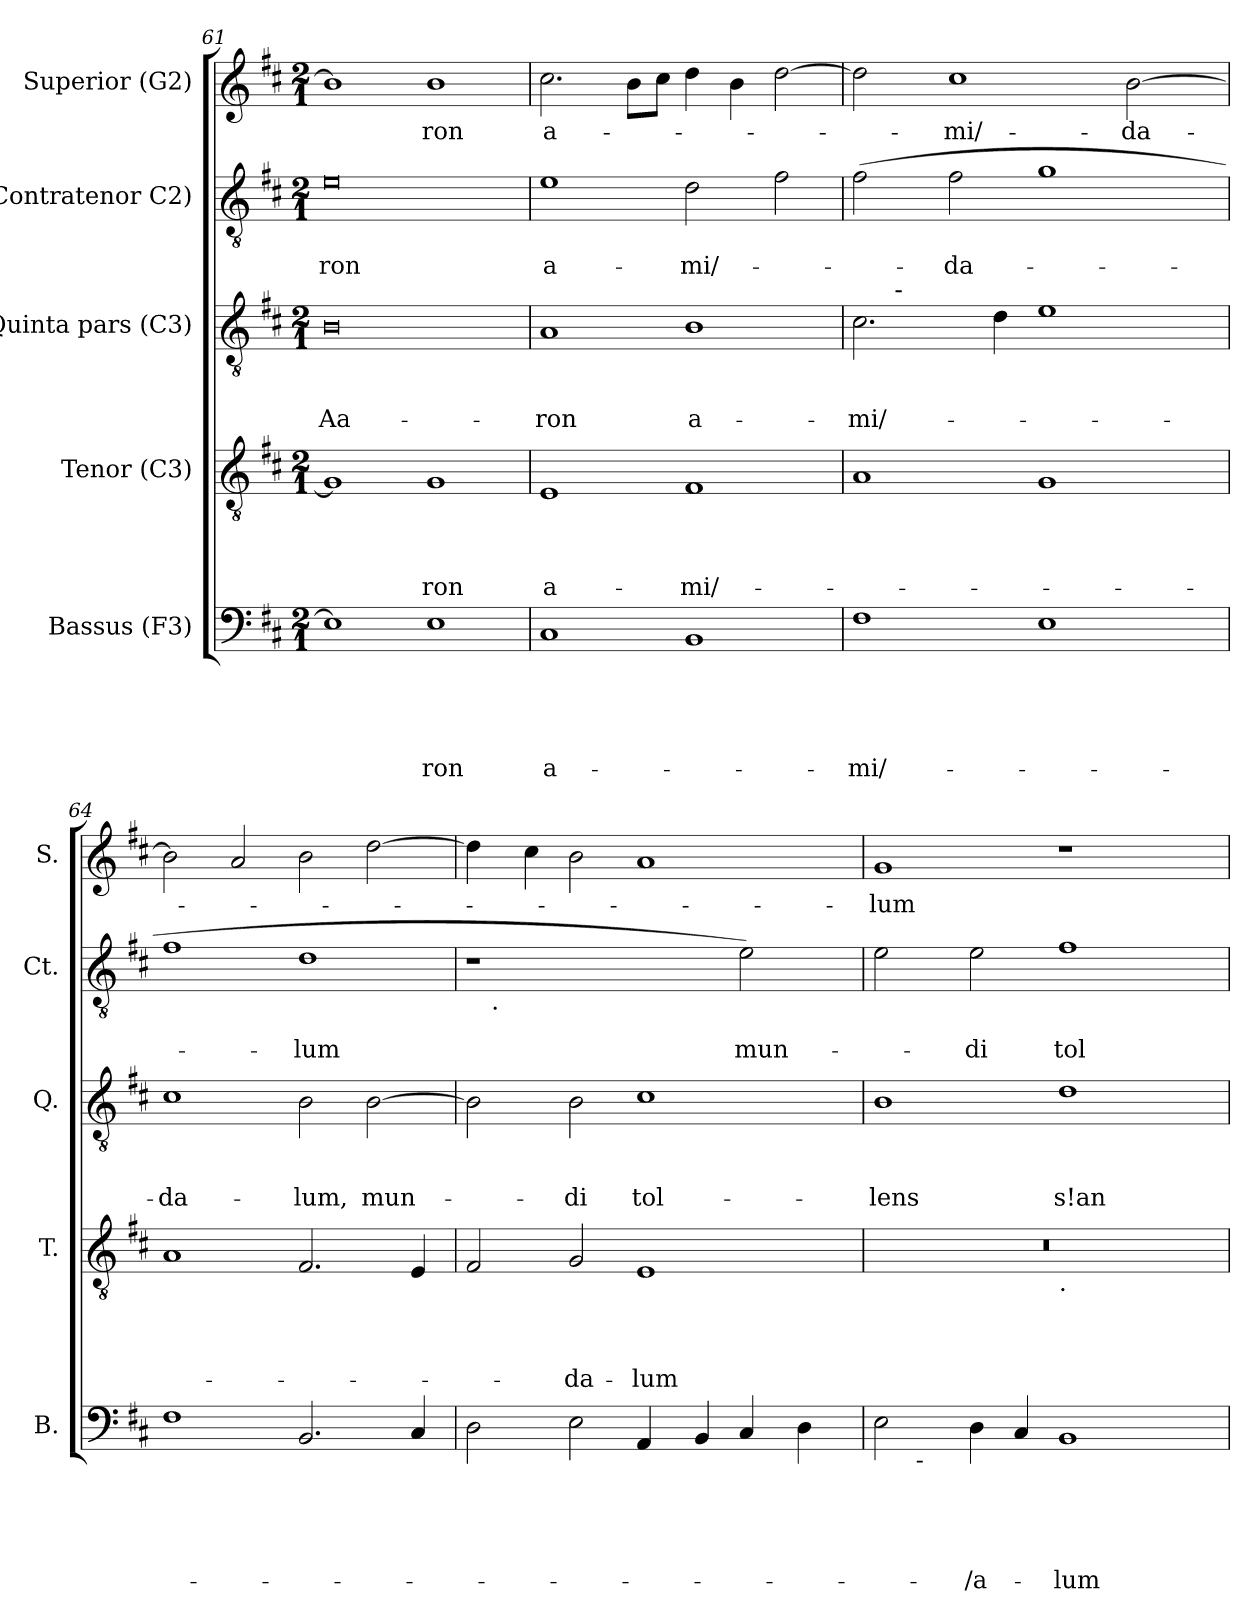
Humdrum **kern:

**kern	**text	**text	**text	**text	**text	**kern	**text	**text	**text	**text	**kern	**text	**text	**text	**kern	**text	**text	**kern	**text
*part5	*part5	*part5	*part5	*part5	*part5	*part4	*part4	*part4	*part4	*part4	*part3	*part3	*part3	*part3	*part2	*part2	*part2	*part1	*part1
*staff5	*staff5	*staff5	*staff5	*staff5	*staff5	*staff4	*staff4	*staff4	*staff4	*staff4	*staff3	*staff3	*staff3	*staff3	*staff2	*staff2	*staff2	*staff1	*staff1
*I"Bassus (F3)	*	*	*	*	*	*I"Tenor (C3)	*	*	*	*	*I"Quinta pars (C3)	*	*	*	*I"Contratenor C2)	*	*	*I"Superior (G2)	*
*I'B.	*	*	*	*	*	*I'T.	*	*	*	*	*I'Q.	*	*	*	*I'Ct.	*	*	*I'S.	*
*clefF4	*	*	*	*	*	*clefGv2	*	*	*	*	*clefGv2	*	*	*	*clefGv2	*	*	*clefG2	*
*k[f#c#]	*	*	*	*	*	*k[f#c#]	*	*	*	*	*k[f#c#]	*	*	*	*k[f#c#]	*	*	*k[f#c#]	*
*D:	*	*	*	*	*	*D:	*	*	*	*	*D:	*	*	*	*D:	*	*	*D:	*
*M2/1	*	*	*	*	*	*M2/1	*	*	*	*	*M2/1	*	*	*	*M2/1	*	*	*M2/1	*
=61	=61	=61	=61	=61	=61	=61	=61	=61	=61	=61	=61	=61	=61	=61	=61	=61	=61	=61	=61
!	!	!	!	!	!	!	!	!	!	!	!	!	!	!LO:LY:b:rj	!	!	!LO:LY:b	!	!
1E]	.	.	.	.	.	1G]	.	.	.	.	0B	.	.	Aa-	0e	.	-ron	1b]	.
!	!	!	!	!	!LO:LY:b	!	!	!	!	!LO:LY:b	!	!	!	!	!	!	!	!	!LO:LY:b
1E	.	.	.	.	-ron	1G	.	.	.	-ron	.	.	.	.	.	.	.	1b	-ron
=62	=62	=62	=62	=62	=62	=62	=62	=62	=62	=62	=62	=62	=62	=62	=62	=62	=62	=62	=62
!	!	!	!	!	!LO:LY:b:rj	!	!	!	!	!LO:LY:b:rj	!	!	!	!LO:LY:b	!	!	!LO:LY:b:rj	!	!LO:LY:b
1C#	.	.	.	.	a-	1E	.	.	.	a-	1A	.	.	-ron	1e	.	a-	2.cc#\	a-
.	.	.	.	.	.	.	.	.	.	.	.	.	.	.	.	.	.	8b\L	.
.	.	.	.	.	.	.	.	.	.	.	.	.	.	.	.	.	.	8cc#\J	.
!	!	!	!	!	!	!	!	!	!	!LO:LY:b	!	!	!	!LO:LY:b:rj	!	!	!LO:LY:b	!	!
1BB	.	.	.	.	.	1F#	.	.	.	-mi/-	1B	.	.	a-	2d\	.	-mi/-	4dd\	.
.	.	.	.	.	.	.	.	.	.	.	.	.	.	.	.	.	.	4b\	.
.	.	.	.	.	.	.	.	.	.	.	.	.	.	.	2f#\	.	.	[>2dd\	.
!!LO:PB:g=z
=63	=63	=63	=63	=63	=63	=63	=63	=63	=63	=63	=63	=63	=63	=63	=63	=63	=63	=63	=63
!	!	!	!	!	!LO:LY:b	!	!	!	!	!	!	!	!	!LO:LY:b	!	!	!	!	!
*	*	*	*	*	*	*	*	*	*	*	*^	*	*	*	*	*	*	*	*
1F#	.	.	.	.	-mi/-	1A	.	.	.	.	2.c#\	8ryy	.	.	-mi/-	(<2f#\	.	.	2dd\]	.
.	.	.	.	.	.	.	.	.	.	.	.	32ryy	.	.	.	.	.	.	.	.
!	!	!	!	!	!	!	!	!	!	!	!	!LO:TX:a:t=-	!	!	!	!	!	!	!	!
.	.	.	.	.	.	.	.	.	.	.	.	1ryy	.	.	.	.	.	.	.	.
!	!	!	!	!	!	!	!	!	!	!	!	!	!	!	!	!	!	!LO:LY:b	!	!LO:LY:b
.	.	.	.	.	.	.	.	.	.	.	.	.	.	.	.	2f#\	.	-da-	1cc#	-mi/-
.	.	.	.	.	.	.	.	.	.	.	4d\	.	.	.	.	.	.	.	.	.
1E	.	.	.	.	.	1G	.	.	.	.	1e	.	.	.	.	1g	.	.	.	.
.	.	.	.	.	.	.	.	.	.	.	.	2ryy	.	.	.	.	.	.	.	.
!	!	!	!	!	!	!	!	!	!	!	!	!	!	!	!	!	!	!	!	!LO:LY:b
.	.	.	.	.	.	.	.	.	.	.	.	.	.	.	.	.	.	.	[>2b\	-da-
.	.	.	.	.	.	.	.	.	.	.	.	4ryy	.	.	.	.	.	.	.	.
.	.	.	.	.	.	.	.	.	.	.	.	16.ryy	.	.	.	.	.	.	.	.
=64	=64	=64	=64	=64	=64	=64	=64	=64	=64	=64	=64	=64	=64	=64	=64	=64	=64	=64	=64	=64
!	!	!	!	!	!	!	!	!	!	!	!	!	!	!	!LO:LY:b	!	!	!	!	!
*	*	*	*	*	*	*	*	*	*	*	*v	*v	*	*	*	*	*	*	*	*
1F#	.	.	.	.	.	1A	.	.	.	.	1c#	.	.	-da-	1f#	.	.	2b\]	.
.	.	.	.	.	.	.	.	.	.	.	.	.	.	.	.	.	.	2a/	.
!	!	!	!	!	!	!	!	!	!	!	!	!	!	!LO:LY:b	!	!	!LO:LY:b	!	!
2.BB/	.	.	.	.	.	2.F#/	.	.	.	.	2B\	.	.	-lum,	1d	.	-lum	2b\	.
!	!	!	!	!	!	!	!	!	!	!	!	!	!	!LO:LY:b	!	!	!	!	!
.	.	.	.	.	.	.	.	.	.	.	[>2B\	.	.	mun-	.	.	.	[>2dd\	.
4C#/	.	.	.	.	.	4E/	.	.	.	.	.	.	.	.	.	.	.	.	.
=65	=65	=65	=65	=65	=65	=65	=65	=65	=65	=65	=65	=65	=65	=65	=65	=65	=65	=65	=65
*	*	*	*	*	*	*	*	*	*	*	*	*	*	*	*^	*	*	*	*
2D\	.	.	.	.	.	2F#/	.	.	.	.	2B\]	.	.	.	1r	16.ryy	.	.	4dd\]	.
!	!	!	!	!	!	!	!	!	!	!	!	!	!	!	!	!LO:TX:b:t=.	!	!	!	!
.	.	.	.	.	.	.	.	.	.	.	.	.	.	.	.	1ryy	.	.	.	.
.	.	.	.	.	.	.	.	.	.	.	.	.	.	.	.	.	.	.	4cc#\	.
!	!	!	!	!	!	!	!	!	!	!LO:LY:b	!	!	!	!LO:LY:b	!	!	!	!	!	!
2E\	.	.	.	.	.	2G/	.	.	.	-da-	2B\	.	.	-di	.	.	.	.	2b\	.
!	!	!	!	!	!	!	!	!	!	!LO:LY:b	!	!	!	!LO:LY:b	!	!	!	!	!	!
4AA/	.	.	.	.	.	1E	.	.	.	-lum	1c#	.	.	tol-	2ryy	.	.	.	1a	.
.	.	.	.	.	.	.	.	.	.	.	.	.	.	.	.	2ryy	.	.	.	.
4BB/	.	.	.	.	.	.	.	.	.	.	.	.	.	.	.	.	.	.	.	.
!	!	!	!	!	!	!	!	!	!	!	!	!	!	!	!	!	!	!LO:LY:b	!	!
4C#/	.	.	.	.	.	.	.	.	.	.	.	.	.	.	2e\)	.	.	mun-	.	.
.	.	.	.	.	.	.	.	.	.	.	.	.	.	.	.	4ryy	.	.	.	.
4D\	.	.	.	.	.	.	.	.	.	.	.	.	.	.	.	.	.	.	.	.
.	.	.	.	.	.	.	.	.	.	.	.	.	.	.	.	8ryy	.	.	.	.
.	.	.	.	.	.	.	.	.	.	.	.	.	.	.	.	32ryy	.	.	.	.
!!LO:LB:g=z
=66	=66	=66	=66	=66	=66	=66	=66	=66	=66	=66	=66	=66	=66	=66	=66	=66	=66	=66	=66	=66
!	!	!	!	!	!	!	!	!	!	!	!	!	!	!LO:LY:b	!	!	!	!	!	!LO:LY:b
*^	*	*	*	*	*	*^	*	*	*	*	*	*	*	*	*v	*v	*	*	*	*
2E\	8ryy	.	.	.	.	.	0r	1ryy	.	.	.	.	1B	.	.	-lens	2e\	.	.	1g	-lum
.	32ryy	.	.	.	.	.	.	.	.	.	.	.	.	.	.	.	.	.	.	.	.
!	!LO:TX:b:t=-	!	!	!	!	!	!	!	!	!	!	!	!	!	!	!	!	!	!	!	!
.	1ryy	.	.	.	.	.	.	.	.	.	.	.	.	.	.	.	.	.	.	.	.
!	!	!	!	!	!	!LO:LY:b	!	!	!	!	!	!	!	!	!	!	!	!	!LO:LY:b	!	!
4D\	.	.	.	.	.	-/a-	.	.	.	.	.	.	.	.	.	.	2e\	.	-di	.	.
4C#/	.	.	.	.	.	.	.	.	.	.	.	.	.	.	.	.	.	.	.	.	.
!	!	!	!	!	!	!	!	!LO:TX:b:t=.	!	!	!	!	!	!	!	!	!	!	!	!	!
!	!	!	!	!	!	!LO:LY:b	!	!	!	!	!	!	!	!	!	!LO:LY:b	!	!	!LO:LY:b	!	!
1BB	.	.	.	.	.	-lum	.	1ryy	.	.	.	.	1d	.	.	s!an-	1f#	.	tol-	1r	.
.	2ryy	.	.	.	.	.	.	.	.	.	.	.	.	.	.	.	.	.	.	.	.
.	4ryy	.	.	.	.	.	.	.	.	.	.	.	.	.	.	.	.	.	.	.	.
.	16.ryy	.	.	.	.	.	.	.	.	.	.	.	.	.	.	.	.	.	.	.	.
*v	*v	*	*	*	*	*	*	*	*	*	*	*	*	*	*	*	*	*	*	*	*
*	*	*	*	*	*	*v	*v	*	*	*	*	*	*	*	*	*	*	*	*	*
=	=	=	=	=	=	=	=	=	=	=	=	=	=	=	=	=	=	=	=
*-	*-	*-	*-	*-	*-	*-	*-	*-	*-	*-	*-	*-	*-	*-	*-	*-	*-	*-	*-
